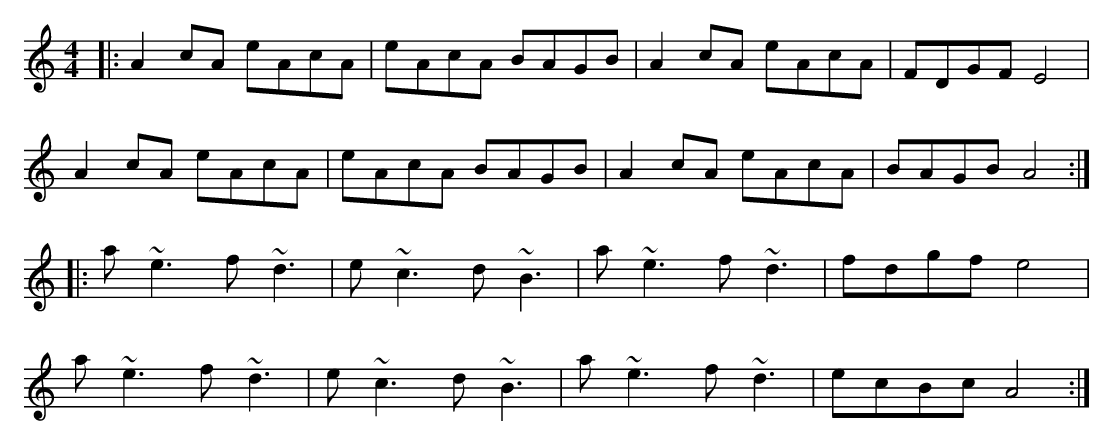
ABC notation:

X:1
M:4/4
K:Amin
|:A2cA eAcA|eAcA BAGB|A2cA eAcA|FDGF E4|
A2cA eAcA|eAcA BAGB|A2cA eAcA|BAGB A4:|
|:a~e3 f~d3|e~c3 d~B3|a~e3 f~d3|fdgf e4|
a~e3 f~d3|e~c3 d~B3|a~e3 f~d3|ecBc A4:|
